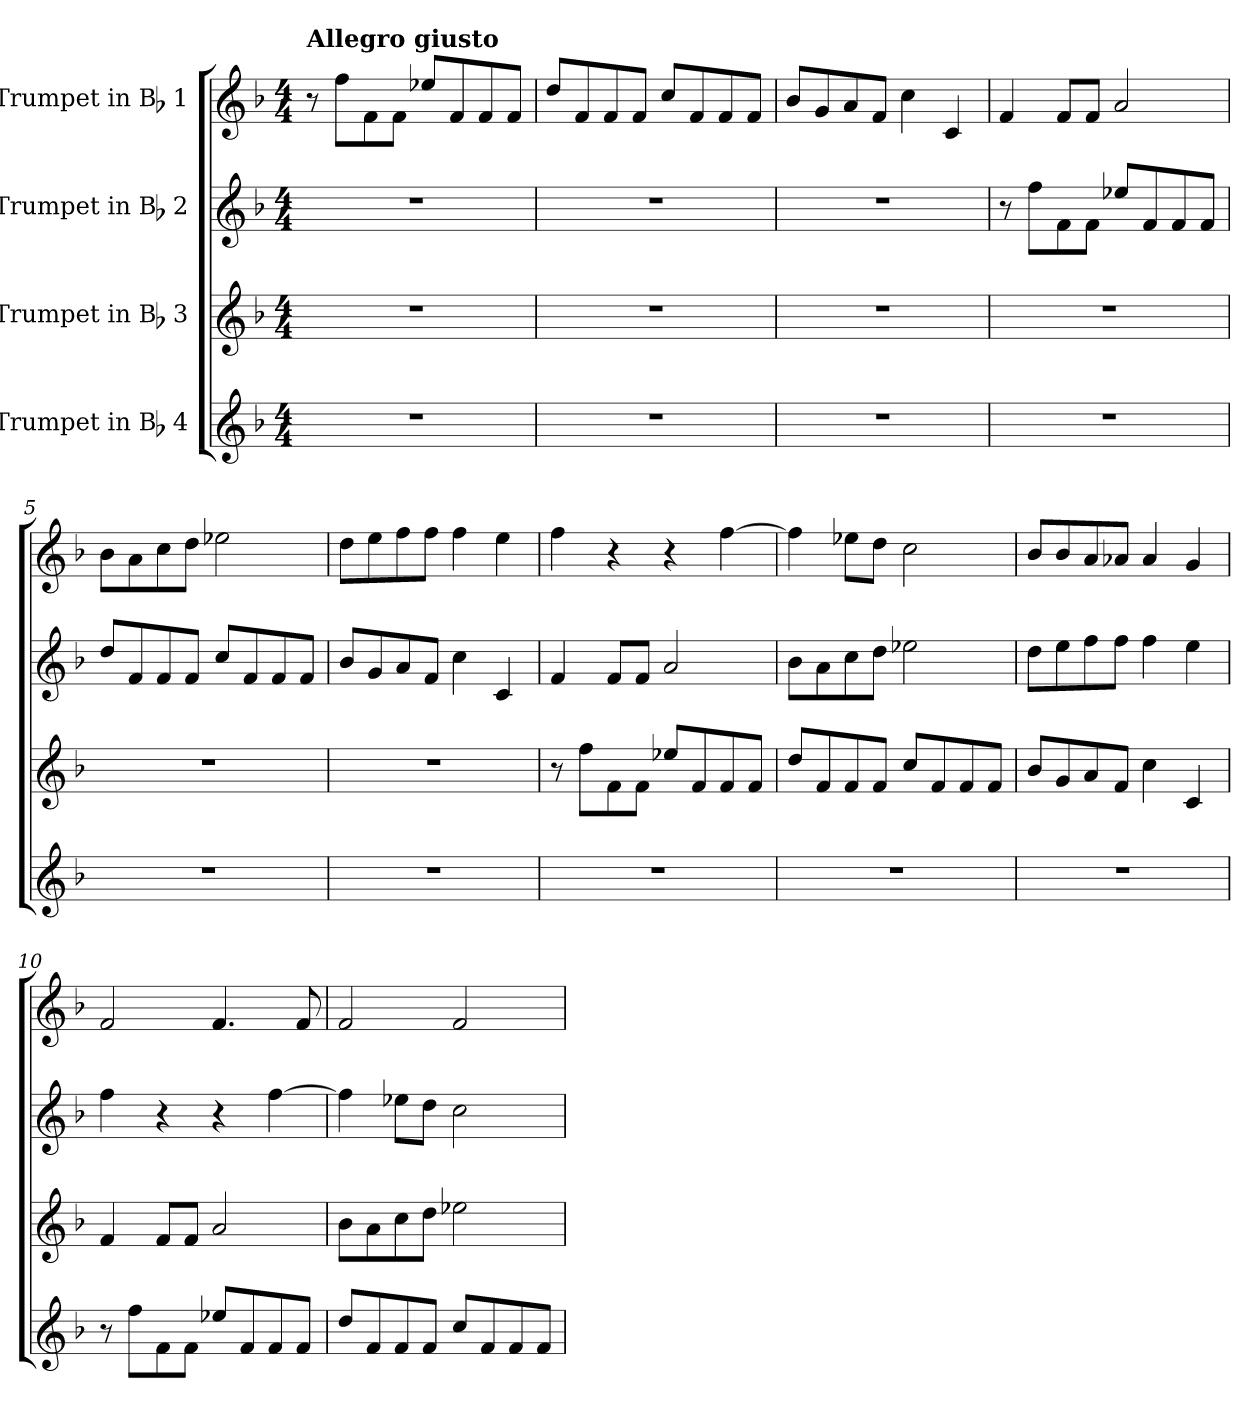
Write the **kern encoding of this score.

**kern	**kern	**kern	**kern
*part4	*part3	*part2	*part1
*staff4	*staff3	*staff2	*staff1
*I"Trumpet in Bb 4	*I"Trumpet in Bb 3	*I"Trumpet in Bb 2	*I"Trumpet in Bb 1
*clefG2	*clefG2	*clefG2	*clefG2
*ITrd1c2	*ITrd1c2	*ITrd1c2	*ITrd1c2
*k[b-e-a-]	*k[b-e-a-]	*k[b-e-a-]	*k[b-e-a-]
*E-:	*E-:	*E-:	*E-:
*M4/4	*M4/4	*M4/4	*M4/4
*MM100	*MM100	*MM100	*MM100
=1	=1	=1	=1
!	!	!	!LO:TX:a:B:t=Allegro giusto
1r	1r	1r	8r
.	.	.	8ee-\L
.	.	.	8e-\
.	.	.	8e-\J
.	.	.	8dd-X/L
.	.	.	8e-/
.	.	.	8e-/
.	.	.	8e-/J
=2	=2	=2	=2
1r	1r	1r	8cc/L
.	.	.	8e-/
.	.	.	8e-/
.	.	.	8e-/J
.	.	.	8b-/L
.	.	.	8e-/
.	.	.	8e-/
.	.	.	8e-/J
=3	=3	=3	=3
1r	1r	1r	8a-/L
.	.	.	8f/
.	.	.	8g/
.	.	.	8e-/J
.	.	.	4b-\
.	.	.	4B-/
=4	=4	=4	=4
1r	1r	8r	4e-/
.	.	8ee-\L	.
.	.	8e-\	8e-/L
.	.	8e-\J	8e-/J
.	.	8dd-X/L	2g/
.	.	8e-/	.
.	.	8e-/	.
.	.	8e-/J	.
!!LO:LB:g=z
=5	=5	=5	=5
1r	1r	8cc/L	8a-\L
.	.	8e-/	8g\
.	.	8e-/	8b-\
.	.	8e-/J	8cc\J
.	.	8b-/L	2dd-X\
.	.	8e-/	.
.	.	8e-/	.
.	.	8e-/J	.
=6	=6	=6	=6
1r	1r	8a-/L	8cc\L
.	.	8f/	8dd\
.	.	8g/	8ee-\
.	.	8e-/J	8ee-\J
.	.	4b-\	4ee-\
.	.	4B-/	4dd\
=7	=7	=7	=7
1r	8r	4e-/	4ee-\
.	8ee-\L	.	.
.	8e-\	8e-/L	4r
.	8e-\J	8e-/J	.
.	8dd-X/L	2g/	4r
.	8e-/	.	.
.	8e-/	.	[4ee-\
.	8e-/J	.	.
=8	=8	=8	=8
1r	8cc/L	8a-\L	4ee-\]
.	8e-/	8g\	.
.	8e-/	8b-\	8dd-X\L
.	8e-/J	8cc\J	8cc\J
.	8b-/L	2dd-X\	2b-\
.	8e-/	.	.
.	8e-/	.	.
.	8e-/J	.	.
=9	=9	=9	=9
1r	8a-/L	8cc\L	8a-/L
.	8f/	8dd\	8a-/
.	8g/	8ee-\	8g/
.	8e-/J	8ee-\J	8g-X/J
.	4b-\	4ee-\	4g-/
.	4B-/	4dd\	4f/
!!LO:PB:g=z
=10	=10	=10	=10
8r	4e-/	4ee-\	2e-/
8ee-\L	.	.	.
8e-\	8e-/L	4r	.
8e-\J	8e-/J	.	.
8dd-X/L	2g/	4r	4.e-/
8e-/	.	.	.
8e-/	.	[4ee-\	.
8e-/J	.	.	8e-/
=11	=11	=11	=11
8cc/L	8a-\L	4ee-\]	2e-/
8e-/	8g\	.	.
8e-/	8b-\	8dd-X\L	.
8e-/J	8cc\J	8cc\J	.
8b-/L	2dd-X\	2b-\	2e-/
8e-/	.	.	.
8e-/	.	.	.
8e-/J	.	.	.
=	=	=	=
*-	*-	*-	*-
